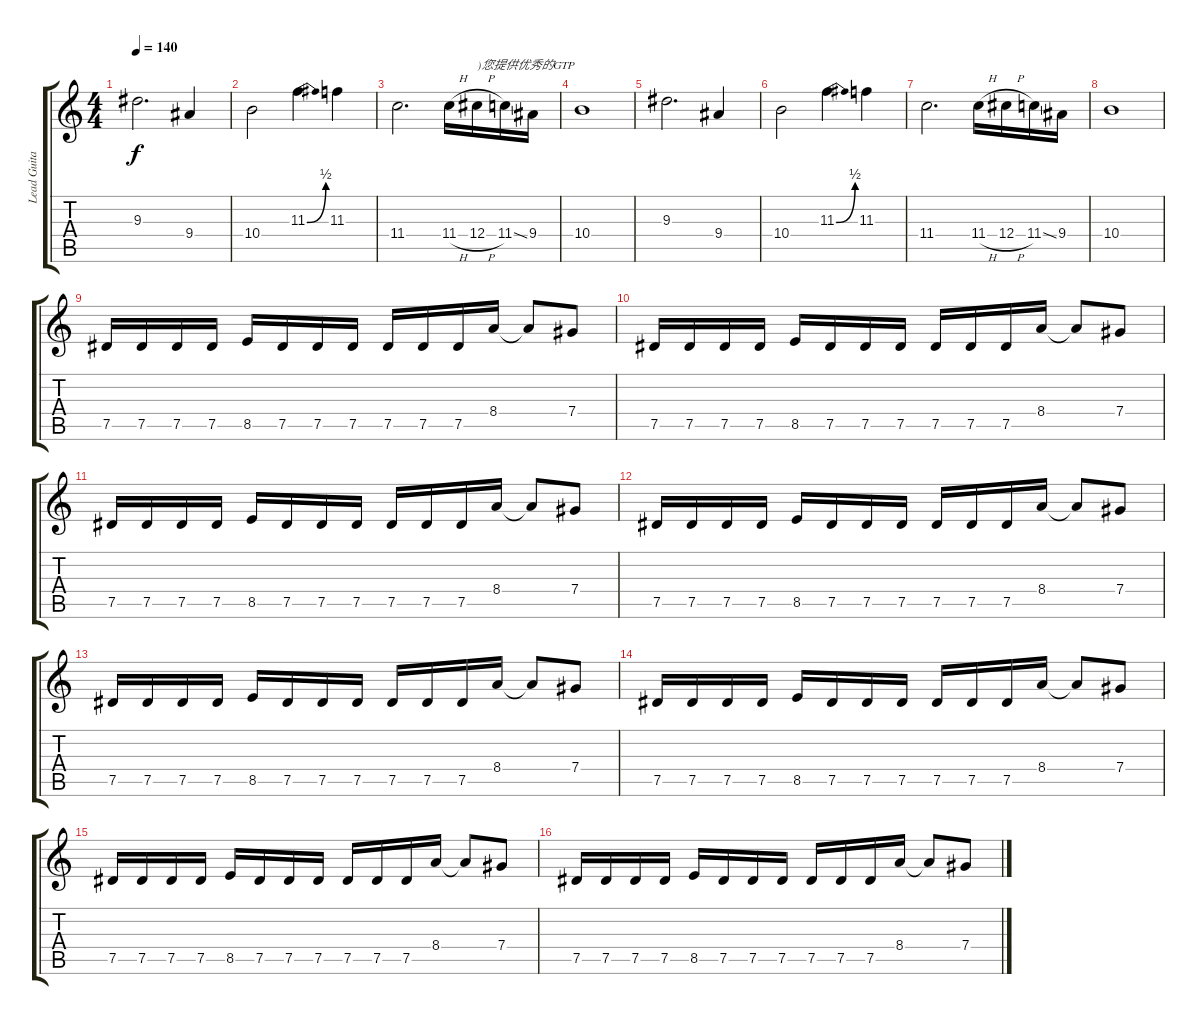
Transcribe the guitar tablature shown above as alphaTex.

\track ("Lead Guitar" "Lead Guita") {instrument overdrivenguitar}
\staff {score tabs}
\tuning (Eb4 Bb3 Gb3 Db3 Ab2 Eb2) {hide}
\ts (4 4)
\tempo 140
\clef g2
\ks c
9.3.2{d dy f instrument overdrivenguitar} 9.4.4 |
10.4.2 11.3{be (bend 0 0 60 2)}.4 11.3.4 |
11.4.2{d} 11.4{h}.16 12.4{h}.16{txt ")您提供优秀的GTP"} 11.4{ss}.16 9.4.16 |
10.4.1 |
9.3.2{d} 9.4.4 |
10.4.2 11.3{be (bend 0 0 60 2)}.4 11.3.4 |
11.4.2{d} 11.4{h}.16 12.4{h}.16 11.4{ss}.16 9.4.16 |
10.4.1 |
7.5.16 7.5.16 7.5.16 7.5.16 8.5.16 7.5.16 7.5.16 7.5.16 7.5.16 7.5.16 7.5.16 8.4.16 8.4{t}.8 7.4.8 |
7.5.16 7.5.16 7.5.16 7.5.16 8.5.16 7.5.16 7.5.16 7.5.16 7.5.16 7.5.16 7.5.16 8.4.16 8.4{t}.8 7.4.8 |
7.5.16 7.5.16 7.5.16 7.5.16 8.5.16 7.5.16 7.5.16 7.5.16 7.5.16 7.5.16 7.5.16 8.4.16 8.4{t}.8 7.4.8 |
7.5.16 7.5.16 7.5.16 7.5.16 8.5.16 7.5.16 7.5.16 7.5.16 7.5.16 7.5.16 7.5.16 8.4.16 8.4{t}.8 7.4.8 |
7.5.16 7.5.16 7.5.16 7.5.16 8.5.16 7.5.16 7.5.16 7.5.16 7.5.16 7.5.16 7.5.16 8.4.16 8.4{t}.8 7.4.8 |
7.5.16 7.5.16 7.5.16 7.5.16 8.5.16 7.5.16 7.5.16 7.5.16 7.5.16 7.5.16 7.5.16 8.4.16 8.4{t}.8 7.4.8 |
7.5.16 7.5.16 7.5.16 7.5.16 8.5.16 7.5.16 7.5.16 7.5.16 7.5.16 7.5.16 7.5.16 8.4.16 8.4{t}.8 7.4.8 |
7.5.16 7.5.16 7.5.16 7.5.16 8.5.16 7.5.16 7.5.16 7.5.16 7.5.16 7.5.16 7.5.16 8.4.16 8.4{t}.8 7.4.8
